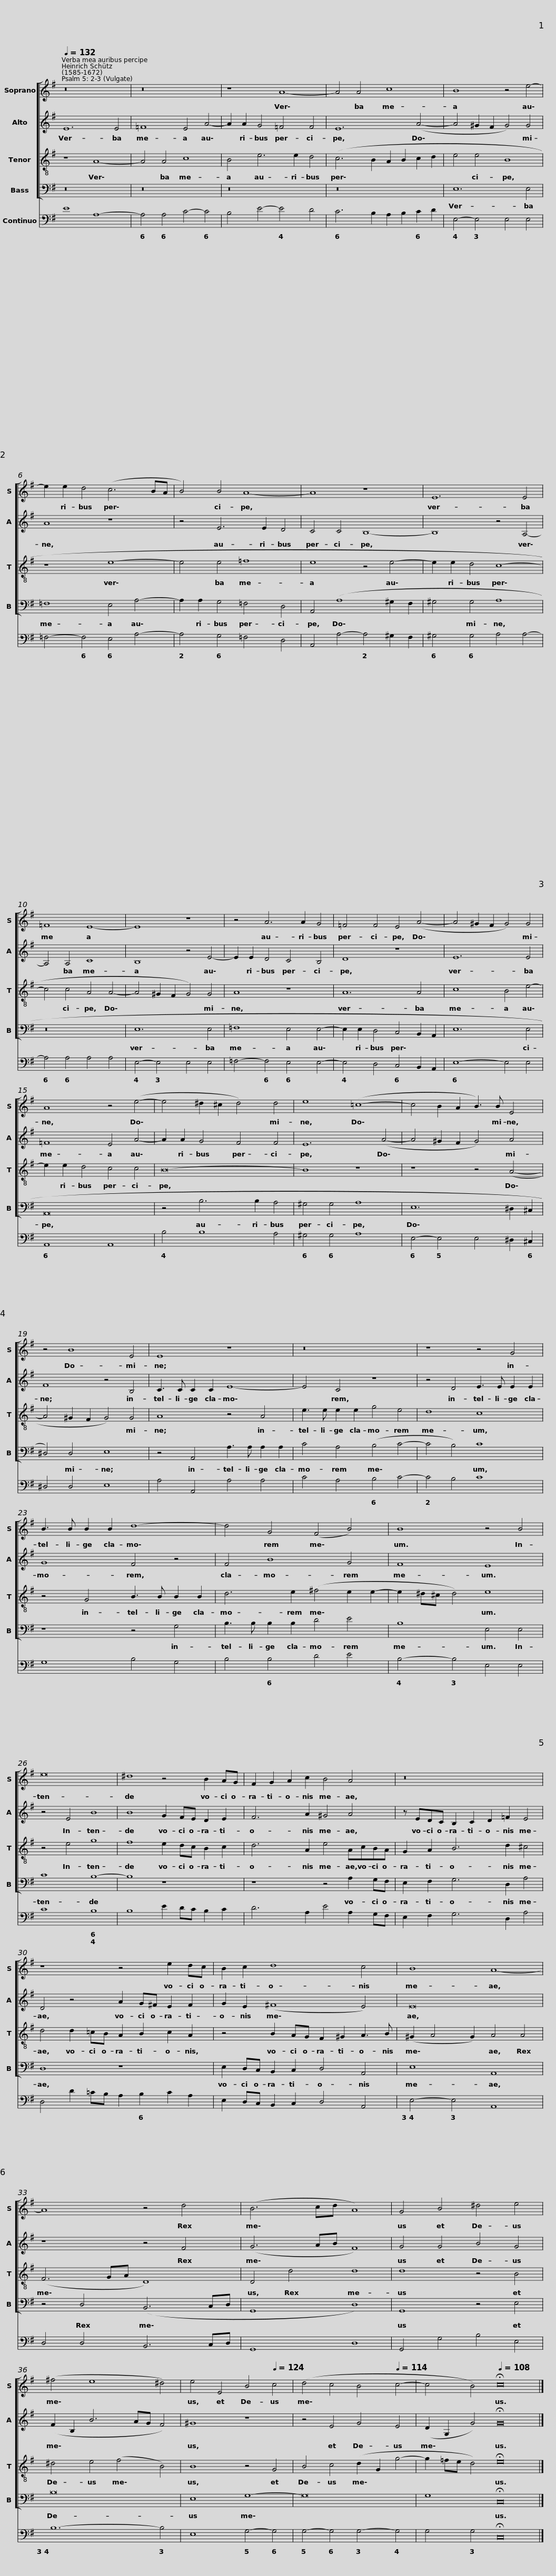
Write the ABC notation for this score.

X:1
%%score [ 1 2 3 4 ] 5
L:1/8
Q:1/4=132
M:none
I:linebreak $
K:G
V:1 treble
V:2 treble
V:3 treble-8
V:4 bass
V:5 bass
V:1
 z16 | z16 | z8 A8- | A4 A4 c8 |$ B8 z4 e4- | %5
 e2 e2 d4 (c6 BA | B4) B4 A8- | A8 z8 |$ E12 E4 | =F8 E8- | %10
 E8 z8 | z4 A6 A2 G4 | =F4 F4 E4 (A4- |$ A4 ^G2 F2 G4) G4 | A8 z4 (e4- | %15
 e4 ^d2 ^c2 d4) d4 | e8 (=c8- |$ c4 B2 A2 B3) B E4 | z4 B8 E4 | E8 z8 | %20
 z16 |$ z8 z4 G4 | B3 B B2 B2 d8- | d4 G4 (F4 B4) | B8 z4 B4 | %25
 e16 |$ ^d8 z4 B2 AG | F2 G2 A2 c2 B4 A4 | z16 |$ z8 z4 e2 dc |$ %30
 B2 c2 d8 c4 | B8 A8- | A8 z4 d4 | (B6 cd A8) |$ G4 B4 ^d4 e4 | %35
 (^f4 e8 ^d4) | e4[Q:1/4=130] E4[Q:1/4=127] B4[Q:1/4=124] c4 |[Q:1/4=122] (d4[Q:1/4=119] c4[Q:1/4=116] B4[Q:1/4=114] c4- |[Q:1/4=111] c4[Q:1/4=109] B4)[Q:1/4=108] !fermata!c16 |] %39
V:2
 E12 E4 | =F8 E4 A4- | A2 A2 G4 =F4 F4 | E12 (A4- |$ A4 ^G2 F2 G4) G4 | %5
 A8 z8 | z4 E6 E2 D4 | C4 C4 B,8- |$ B,8 z4 A,4- | A,4 A,4 C8 | %10
 B,8 z4 E4- | E2 E2 D4 C4 B,4 | D8 z8 |$ E12 E4 | =F8 E4 A4- | %15
 A2 A2 G4 F4 F4 | E12 (A4- |$ A4 ^G2 F2 G4) A4 | F8 z4 B,4 | C3 C C2 C2 E8- | %20
 E4 C4 z8 |$ z4 D4 E3 E E2 E2 | G8 F4 z4 | F4 B8 G4 | F8 E8 | %25
 z4 E4 B8 |$ B8 G2 FE D2 E2 | F6 A2 ^G4 A4 | z EDC B,2 C2 D2 =F2 E4 |$ D4 z4 A2 G^F E2 F2 |$ %30
 G2 E2 (^F8 E4) | E16 | z8 z4 F4 | (G6 AB F8) |$ G4 G4 B4 G4 | %35
 (F2 B,2 B6 AG F4) | ^G8 z8 | z4 E4 G4 E4 | (D2 G,2 G4) !fermata!G16 |] %39
V:3
 z8 A8- | A4 A4 c8 | B4 e6 e2 d4 | (c6 B2 A2 B2 c2 d2 |$ e4 e4 B8 | %5
 z8 e8- | e4 e4 =f8 | e8 z4 e4- |$ e2 e2 d4 c8- | c4 c4 A4 A4- | %10
 A4 ^G2 F2 G4) G4 | A8 z8 | A12 A4 |$ c8 B4 e4- | e2 e2 d4 c4 c4 | %15
 B16- | B8 z8 |$ z8 z4 (A4- | A4 ^G2 F2 G4) G4 | A8 z4 A4 | %20
 e3 e e2 e2 g4 e4 |$ d8 c8 | z4 G4 B3 B B2 B2 | d6 e2 (^f4 e2 e2- | e2 ^d^c d4) e8 | %25
 z4 e4 g8 |$ f8 e2 dc B2 c2 | d6 A2 e4 AcBA | G2 A2 B6 d2 ^c4 |$ d4 d2 =cB A2 B2 c2 A2 |$ %30
 z4 B2 AG F2 ^G2 A3 B | (^G2 A4 G2) A4 A4 | (F6 GA D8) | D4 d4 d8 |$ d8 z4 B4 | %35
 ^d4 e4 (f4 B4) | B8 z4 G4 | B4 c4 (d2 G2 g4- | g2 =fe d4) !fermata!e16 |] %39
V:4
 z16 | z16 | z16 | z16 |$ E,12 E,4 | %5
 =F,8 E,4 A,4- | A,2 A,2 G,4 =F,4 D,4 | A,,4 (A,8 ^G,2 F,2 |$ ^G,4 G,4 A,8 | z16 | %10
 E,12 E,4 | =F,8 E,4 E,4- | E,2 E,2 D,4 C,4 B,,2 A,,2 |$ E,12 E,4 | A,,16 | %15
 z4 B,6 B,2 A,4 | ^G,4 G,4 A,8 |$ E,12 ^D,2 ^C,2 | ^D,4) D,4 E,8 | z4 A,,4 A,3 A, A,2 A,2 | %20
 C4 A,4 (B,4 C4- |$ C4 B,4) C8 | z8 z4 G,4 | B,3 B, B,2 B,2 D4 E4 | B,8 E,4 E,4 | %25
 C8 B,8- |$ B,8 z8 | z8 z4 A,2 G,F, | E,2 F,2 G,6 D,2 A,4 |$ D,8 z8 |$ %30
 E,2 D,C, B,,2 C,2 D,4 A,,4 | E,8 A,,8 | z4 D,4 (B,,6 C,D, | G,,8 D,8) |$ G,,8 z4 E,4 | %35
 B,16 | E,8 G,8- | G,16 | G,8 !fermata!C,16 |] %39
V:5
 E8 A,8- | A,4 A,4 C4- C4 | B,4 E4- E4 D4 | C6 B,2 A,2 B,2 C2 D2 |$ E,4- E,4 E,4 E,4 | %5
 =F,4- F,4 E,4 A,4- | A,4 G,4 =F,4 D,4 | A,,4 A,4- A,4 ^G,2 F,2 |$ ^G,4 G,4 A,4 A,4- | A,4 A,4 A,4 A,4 | %10
 E,4- E,4 E,4 E,4 | =F,4- F,4 E,4 E,4- | E,4 D,4 C,4 B,,2 A,,2 |$ E,8- E,4 E,4 | A,,8 A,,8 | %15
 B,4 B,8 A,4 | ^G,4 G,4 A,8 |$ E,4- E,4 E,4 ^D,2 ^C,2 | ^D,4 D,4 E,8 | A,4 A,,4 A,4 A,4 | %20
 C4 A,4 B,4 C4- |$ C4 B,4 C8 | G,8 B,4 G,4 | B,4 B,4 D4 E4 | B,4- B,4 E,4 E,4 | %25
 C8 B,8 |$ B,8 E2 DC B,2 C2 | D6 A,2 E4 A,2 G,F, | E,2 F,2 G,6 D,2 A,4 |$ D,4 D2 =CB, A,2 B,2 C2 A,2 |$ %30
 E,2 D,C, B,,2 C,2 D,4 A,,4 | E,4- E,4 A,,8 | D,4 D,4 B,,6 C,D, | G,,8 D,8 |$ G,,4 G,4 B,4 E,4 | %35
 B,12- B,4 | E,8 G,4- G,4 | G,4- G,4 G,4- G,4 | G,4 G,4 !fermata!C,16 |] %39
